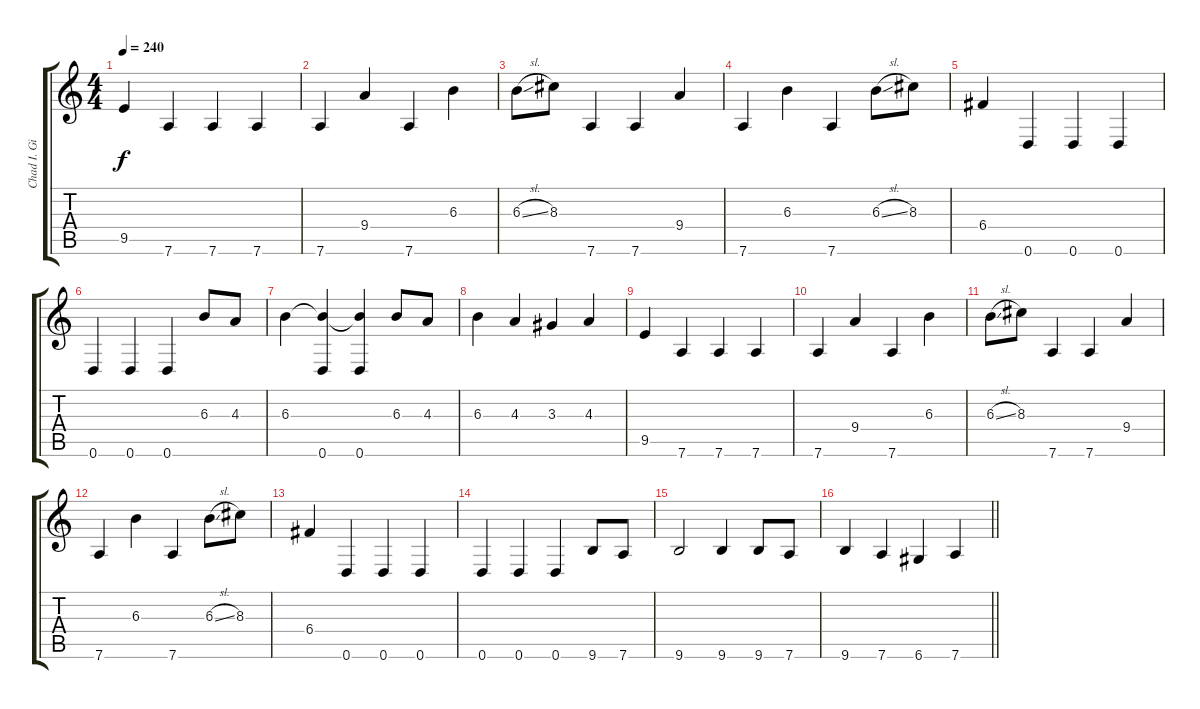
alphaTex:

\track ("Chad I. Ginsburg" "Chad I. Gi") {instrument distortionguitar}
\staff {score tabs}
\tuning (D4 A3 F3 C3 G2 D2) {hide}
\ts (4 4)
\tempo 240
\clef g2
\ks c
9.5.4{dy f} 7.6.4 7.6.4 7.6.4 |
7.6.4 9.4.4 7.6.4 6.3.4 |
6.3{sl}.8 8.3.8 7.6.4 7.6.4 9.4.4 |
7.6.4 6.3.4 7.6.4 6.3{sl}.8 8.3.8 |
6.4.4 0.6.4 0.6.4 0.6.4 |
0.6.4 0.6.4 0.6.4 6.3.8 4.3.8 |
6.3.4 (6.3{t} 0.6).4 (6.3{t} 0.6).4 6.3.8 4.3.8 |
6.3.4 4.3.4 3.3.4 4.3.4 |
9.5.4 7.6.4 7.6.4 7.6.4 |
7.6.4 9.4.4 7.6.4 6.3.4 |
6.3{sl}.8 8.3.8 7.6.4 7.6.4 9.4.4 |
7.6.4 6.3.4 7.6.4 6.3{sl}.8 8.3.8 |
6.4.4 0.6.4 0.6.4 0.6.4 |
0.6.4 0.6.4 0.6.4 9.6.8 7.6.8 |
9.6.2 9.6.4 9.6.8 7.6.8 |
\barLineRight lightlight
9.6.4 7.6.4 6.6.4 7.6.4
